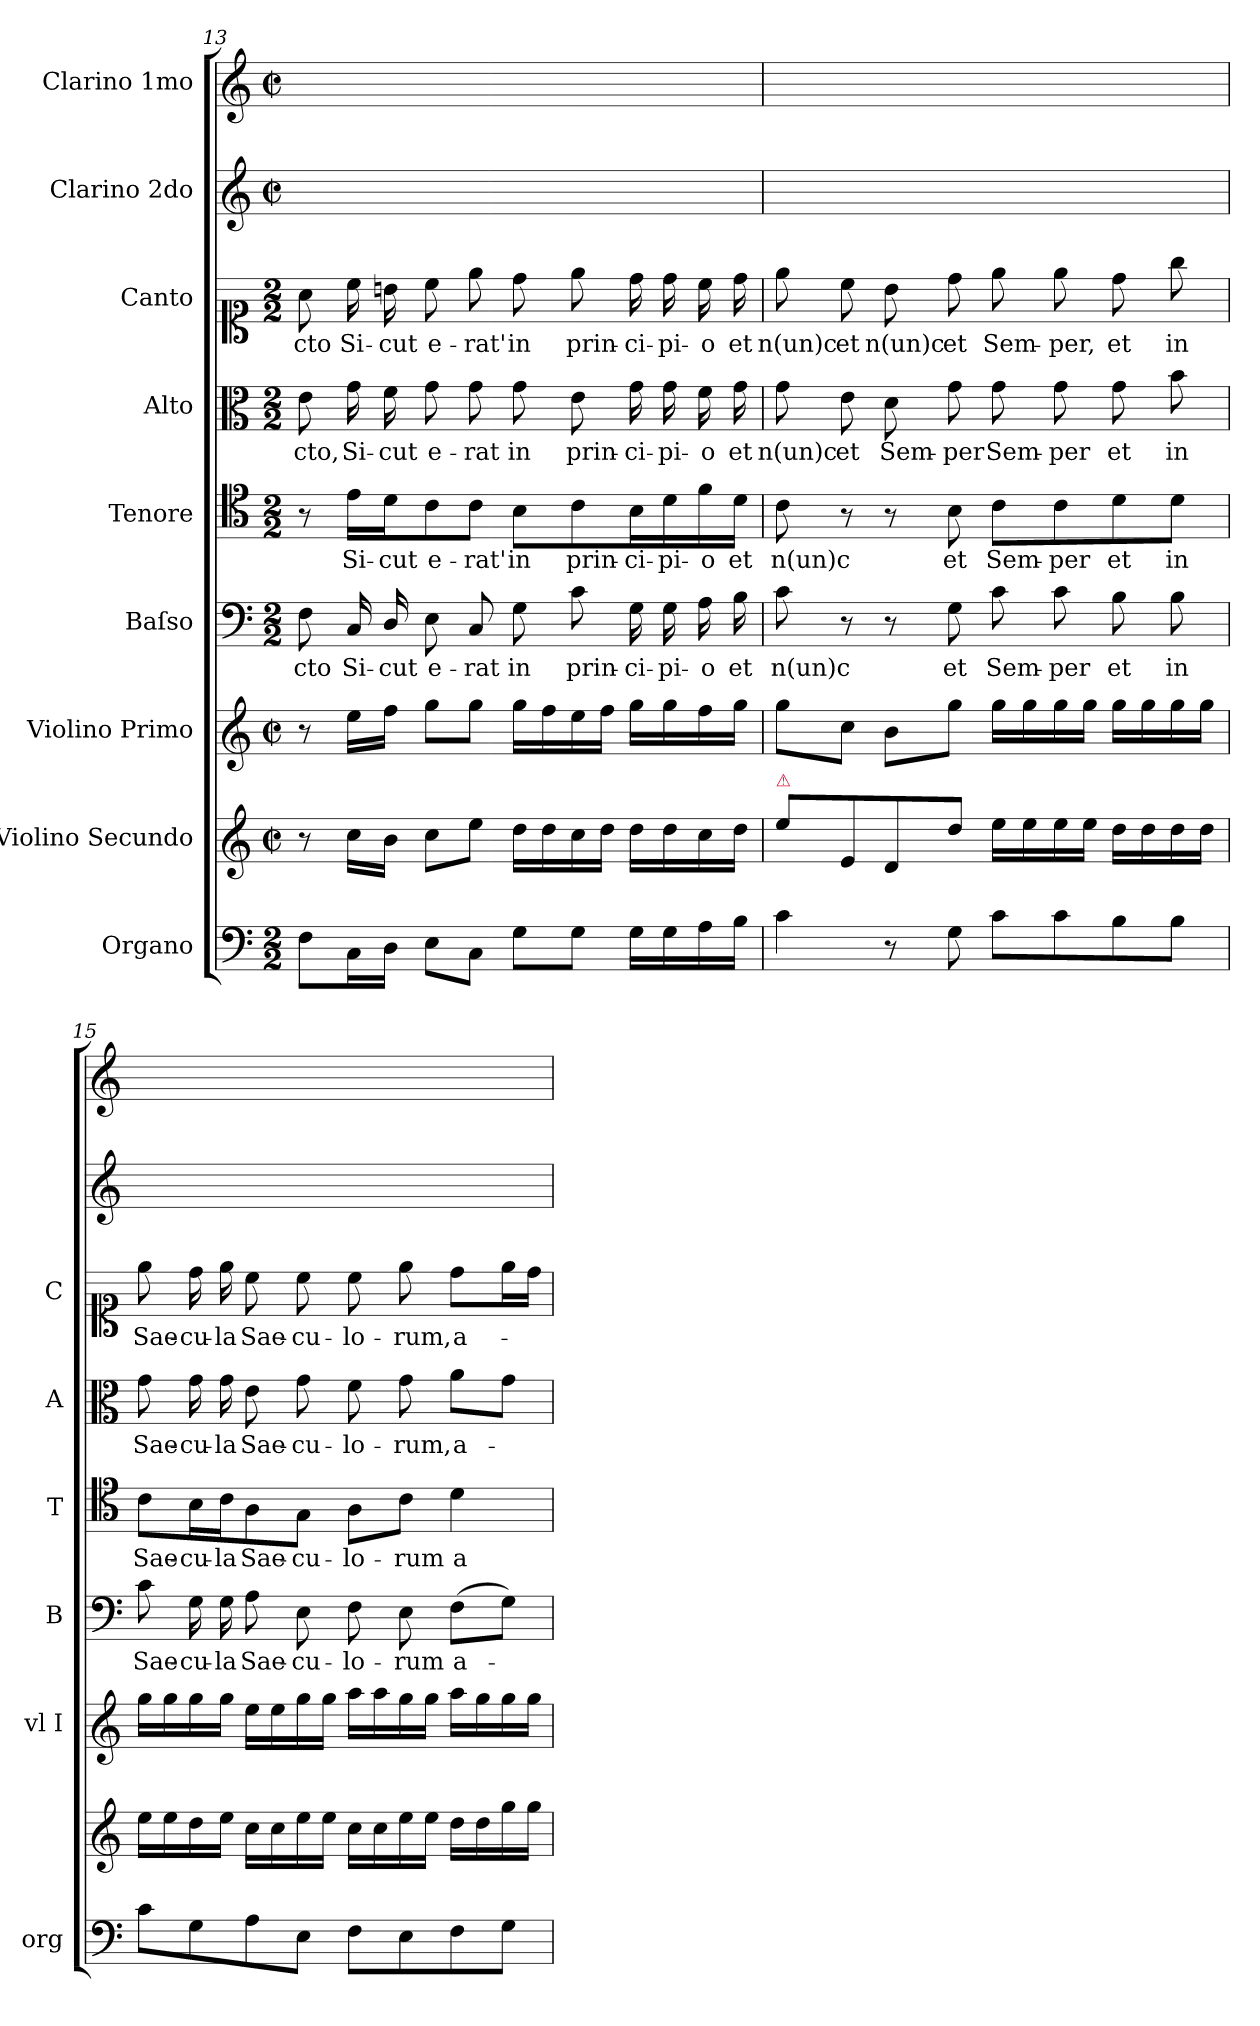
**kern	**kern	**kern	**kern	**text	**kern	**text	**kern	**text	**kern	**text	**kern	**kern
*part9	*part8	*part7	*part6	*part6	*part5	*part5	*part4	*part4	*part3	*part3	*part2	*part1
*staff9	*staff8	*staff7	*staff6	*staff6	*staff5	*staff5	*staff4	*staff4	*staff3	*staff3	*staff2	*staff1
*I"Organo	*I"Violino Secundo	*I"Violino Primo	*I"Baſso	*	*I"Tenore	*	*I"Alto	*	*I"Canto	*	*I"Clarino 2do	*I"Clarino 1mo
*I'org	*	*I'vl I	*I'B	*	*I'T	*	*I'A	*	*I'C	*	*	*
*clefF4	*clefG2	*clefG2	*clefF4	*	*clefC4	*	*clefC3	*	*clefC1	*	*clefG2	*clefG2
*k[]	*k[]	*k[]	*k[]	*	*k[]	*	*k[]	*	*k[]	*	*k[]	*k[]
*C:	*C:	*C:	*C:	*	*C:	*	*C:	*	*C:	*	*C:	*C:
*M2/2	*M2/2	*M2/2	*M2/2	*	*M2/2	*	*M2/2	*	*M2/2	*	*M2/2	*M2/2
*	*met(c|)	*met(c|)	*	*	*	*	*	*	*	*	*met(c|)	*met(c|)
=13	=13	=13	=13	=13	=13	=13	=13	=13	=13	=13	=13	=13
8F\L	8r	8r	8F\	-cto	8r	.	8e\	-cto,	8a\	-cto	1ryy	1ryy
16C\L	16cc\LL	16ee\LL	16C/	Si-	16e\LL	Si-	16g\	Si-	16cc\	Si-	.	.
16D\JJ	16b\JJ	16ff\JJ	16D/	-cut	16d\J	-cut	16f\	-cut	16bn\	-cut	.	.
8E\L	8cc\L	8gg\L	8E\	e-	8c\	e-	8g\	e-	8cc\	e-	.	.
8C\J	8ee\J	8gg\J	8C/	-rat	8c\J	-rat'	8g\	-rat	8ee\	-rat'	.	.
8G\L	16dd\LL	16gg\LL	8G\	in	8B\L	in	8g\	in	8dd\	in	.	.
.	16dd\	16ff\	.	.	.	.	.	.	.	.	.	.
8G\J	16cc\	16ee\	8c\	prin-	8c\	prin-	8e\	prin-	8ee\	prin-	.	.
.	16dd\JJ	16ff\JJ	.	.	.	.	.	.	.	.	.	.
16G\LL	16dd\LL	16gg\LL	16G\	-ci-	16B\L	-ci-	16g\	-ci-	16dd\	-ci-	.	.
16G\	16dd\	16gg\	16G\	-pi-	16d\	-pi-	16g\	-pi-	16dd\	-pi-	.	.
16A\	16cc\	16ff\	16A\	-o	16f\	-o	16f\	-o	16cc\	-o	.	.
16B\JJ	16dd\JJ	16gg\JJ	16B\	et	16d\JJ	et	16g\	et	16dd\	et	.	.
=14	=14	=14	=14	=14	=14	=14	=14	=14	=14	=14	=14	=14
!	!LO:TX:a:color=crimson:t=⚠	!	!	!	!	!	!	!	!	!	!	!
4c\	8ee\L	8gg\L	8c\	n(un)c	8c\	n(un)c	8g\	n(un)c	8ee\	n(un)c	1ryy	1ryy
.	8e/	8cc\J	8r	.	8r	.	8e\	et	8cc\	et	.	.
8r	8d/	8b\L	8r	.	8r	.	8d\	Sem-	8b\	n(un)c	.	.
8G\	8dd\J	8gg\J	8G\	et	8B\	et	8g\	-per	8dd\	et	.	.
8c\L	16ee\LL	16gg\LL	8c\	Sem-	8c\L	Sem-	8g\	Sem-	8ee\	Sem-	.	.
.	16ee\	16gg\	.	.	.	.	.	.	.	.	.	.
8c\	16ee\	16gg\	8c\	-per	8c\	-per	8g\	-per	8ee\	-per,	.	.
.	16ee\JJ	16gg\JJ	.	.	.	.	.	.	.	.	.	.
8B\	16dd\LL	16gg\LL	8B\	et	8d\	et	8g\	et	8dd\	et	.	.
.	16dd\	16gg\	.	.	.	.	.	.	.	.	.	.
8B\J	16dd\	16gg\	8B\	in	8d\J	in	8b\	in	8gg\	in	.	.
.	16dd\JJ	16gg\JJ	.	.	.	.	.	.	.	.	.	.
=15	=15	=15	=15	=15	=15	=15	=15	=15	=15	=15	=15	=15
8c\L	16ee\LL	16gg\LL	8c\	Sae-	8c\L	Sae-	8g\	Sae-	8ee\	Sae-	1ryy	1ryy
.	16ee\	16gg\	.	.	.	.	.	.	.	.	.	.
8G\	16dd\	16gg\	16G\	-cu-	16B\L	-cu-	16g\	-cu-	16dd\	-cu-	.	.
.	16ee\JJ	16gg\JJ	16G\	-la	16c\J	-la	16g\	-la	16ee\	-la	.	.
8A\	16cc\LL	16ee\LL	8A\	Sae-	8A\	Sae-	8e\	Sae-	8cc\	Sae-	.	.
.	16cc\	16ee\	.	.	.	.	.	.	.	.	.	.
8E\J	16ee\	16gg\	8E\	-cu-	8G\J	-cu-	8g\	-cu-	8cc\	-cu-	.	.
.	16ee\JJ	16gg\JJ	.	.	.	.	.	.	.	.	.	.
8F\L	16cc\LL	16aa\LL	8F\	-lo-	8A\L	-lo-	8f\	-lo-	8cc\	-lo-	.	.
.	16cc\	16aa\	.	.	.	.	.	.	.	.	.	.
8E\	16ee\	16gg\	8E\	-rum	8c\J	-rum	8g\	-rum,	8ee\	-rum,	.	.
.	16ee\JJ	16gg\JJ	.	.	.	.	.	.	.	.	.	.
8F\	16dd\LL	16aa\LL	(>8F\L	a-	4d\	a-	8a\L	a-	8dd\L	a-	.	.
.	16dd\	16gg\	.	.	.	.	.	.	.	.	.	.
8G\J	16gg\	16gg\	8G\J)	.	.	.	8g\J	.	16ee\L	.	.	.
.	16gg\JJ	16gg\JJ	.	.	.	.	.	.	16dd\JJ	.	.	.
=	=	=	=	=	=	=	=	=	=	=	=	=
*-	*-	*-	*-	*-	*-	*-	*-	*-	*-	*-	*-	*-
